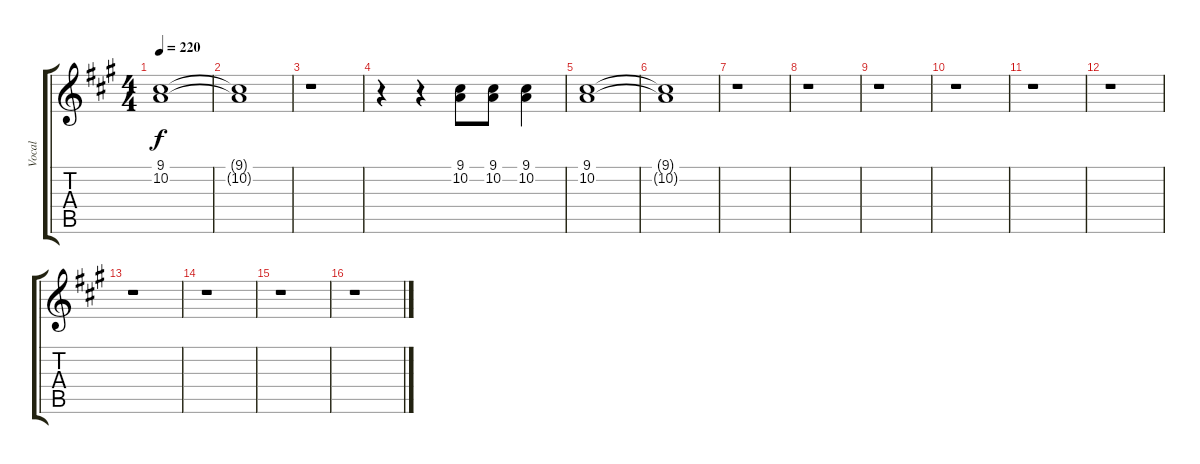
\track ("Vocal" "Vocal") {instrument lead2sawtooth}
\staff {score tabs}
\tuning (E4 B3 G3 D3 A2 E2) {hide}
\ts (4 4)
\tempo 220
\clef g2
\ks a
(9.1 10.2).1{dy f} |
(9.1{t} 10.2{t}).1 |
r.1 |
r.4 r.4 (9.1 10.2).8 (9.1 10.2).8 (9.1 10.2).4 |
(9.1 10.2).1 |
(9.1{t} 10.2{t}).1 |
r.1 |
r.1 |
r.1 |
r.1 |
r.1 |
r.1 |
r.1 |
r.1 |
r.1 |
r.1
